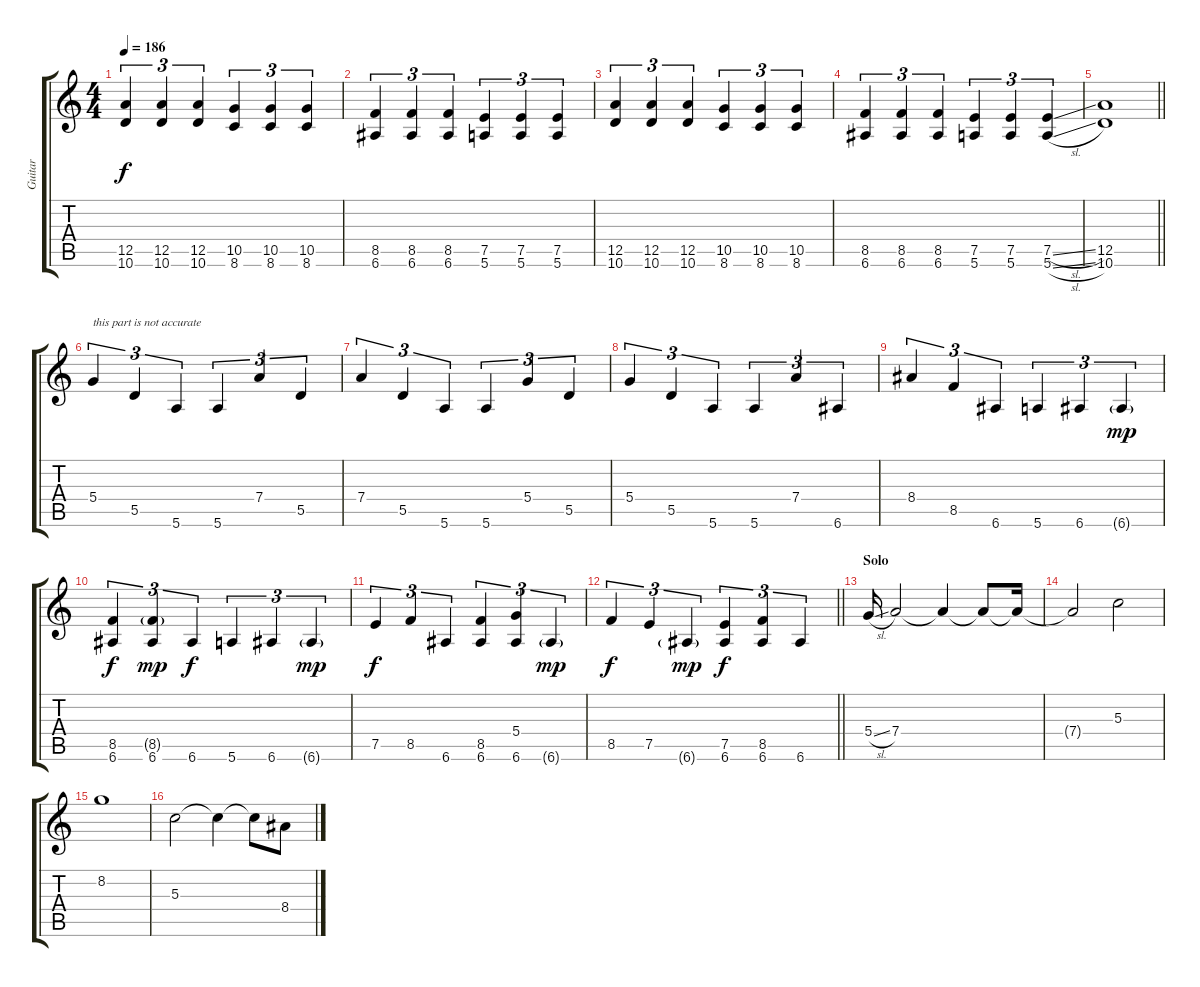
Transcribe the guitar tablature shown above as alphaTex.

\track ("Guitar" "Guitar") {instrument electricguitarclean}
\staff {score tabs}
\tuning (E4 B3 G3 D3 A2 E2) {hide}
\ts (4 4)
\tempo 186
\clef g2
\ks c
(12.5 10.6).4{tu (3 2) dy f} (12.5 10.6).4{tu (3 2)} (12.5 10.6).4{tu (3 2)} (10.5 8.6).4{tu (3 2)} (10.5 8.6).4{tu (3 2)} (10.5 8.6).4{tu (3 2)} |
(8.5 6.6).4{tu (3 2)} (8.5 6.6).4{tu (3 2)} (8.5 6.6).4{tu (3 2)} (7.5 5.6).4{tu (3 2)} (7.5 5.6).4{tu (3 2)} (7.5 5.6).4{tu (3 2)} |
(12.5 10.6).4{tu (3 2)} (12.5 10.6).4{tu (3 2)} (12.5 10.6).4{tu (3 2)} (10.5 8.6).4{tu (3 2)} (10.5 8.6).4{tu (3 2)} (10.5 8.6).4{tu (3 2)} |
(8.5 6.6).4{tu (3 2)} (8.5 6.6).4{tu (3 2)} (8.5 6.6).4{tu (3 2)} (7.5 5.6).4{tu (3 2)} (7.5 5.6).4{tu (3 2)} (7.5{sl} 5.6{sl}).4{tu (3 2)} |
\barLineRight lightlight
(12.5 10.6).1 |
\section ("" " ")
5.4.4{tu (3 2) txt "this part is not accurate" instrument electricguitarclean} 5.5.4{tu (3 2)} 5.6.4{tu (3 2)} 5.6.4{tu (3 2)} 7.4.4{tu (3 2)} 5.5.4{tu (3 2)} |
7.4.4{tu (3 2)} 5.5.4{tu (3 2)} 5.6.4{tu (3 2)} 5.6.4{tu (3 2)} 5.4.4{tu (3 2)} 5.5.4{tu (3 2)} |
5.4.4{tu (3 2)} 5.5.4{tu (3 2)} 5.6.4{tu (3 2)} 5.6.4{tu (3 2)} 7.4.4{tu (3 2)} 6.6.4{tu (3 2)} |
8.4.4{tu (3 2)} 8.5.4{tu (3 2)} 6.6.4{tu (3 2)} 5.6.4{tu (3 2)} 6.6.4{tu (3 2)} 6.6{g}.4{tu (3 2) dy mp} |
(8.5 6.6).4{tu (3 2) dy f} (8.5{g} 6.6).4{tu (3 2) dy mp} 6.6.4{tu (3 2) dy f} 5.6.4{tu (3 2)} 6.6.4{tu (3 2)} 6.6{g}.4{tu (3 2) dy mp} |
7.5.4{tu (3 2) dy f} 8.5.4{tu (3 2)} 6.6.4{tu (3 2)} (8.5 6.6).4{tu (3 2)} (5.4 6.6).4{tu (3 2)} 6.6{g}.4{tu (3 2) dy mp} |
\barLineRight lightlight
8.5.4{tu (3 2) dy f} 7.5.4{tu (3 2)} 6.6{g}.4{tu (3 2) dy mp} (7.5 6.6).4{tu (3 2) dy f} (8.5 6.6).4{tu (3 2)} 6.6.4{tu (3 2)} |
\section ("" "Solo")
5.4{sl}.16{instrument electricguitarclean} 7.4.2 7.4{t}.4 7.4{t}.8 7.4{t}.16 |
7.4{t}.2 5.3.2 |
8.2.1 |
5.3.2 5.3{t}.4 5.3{t}.8 8.4.8
